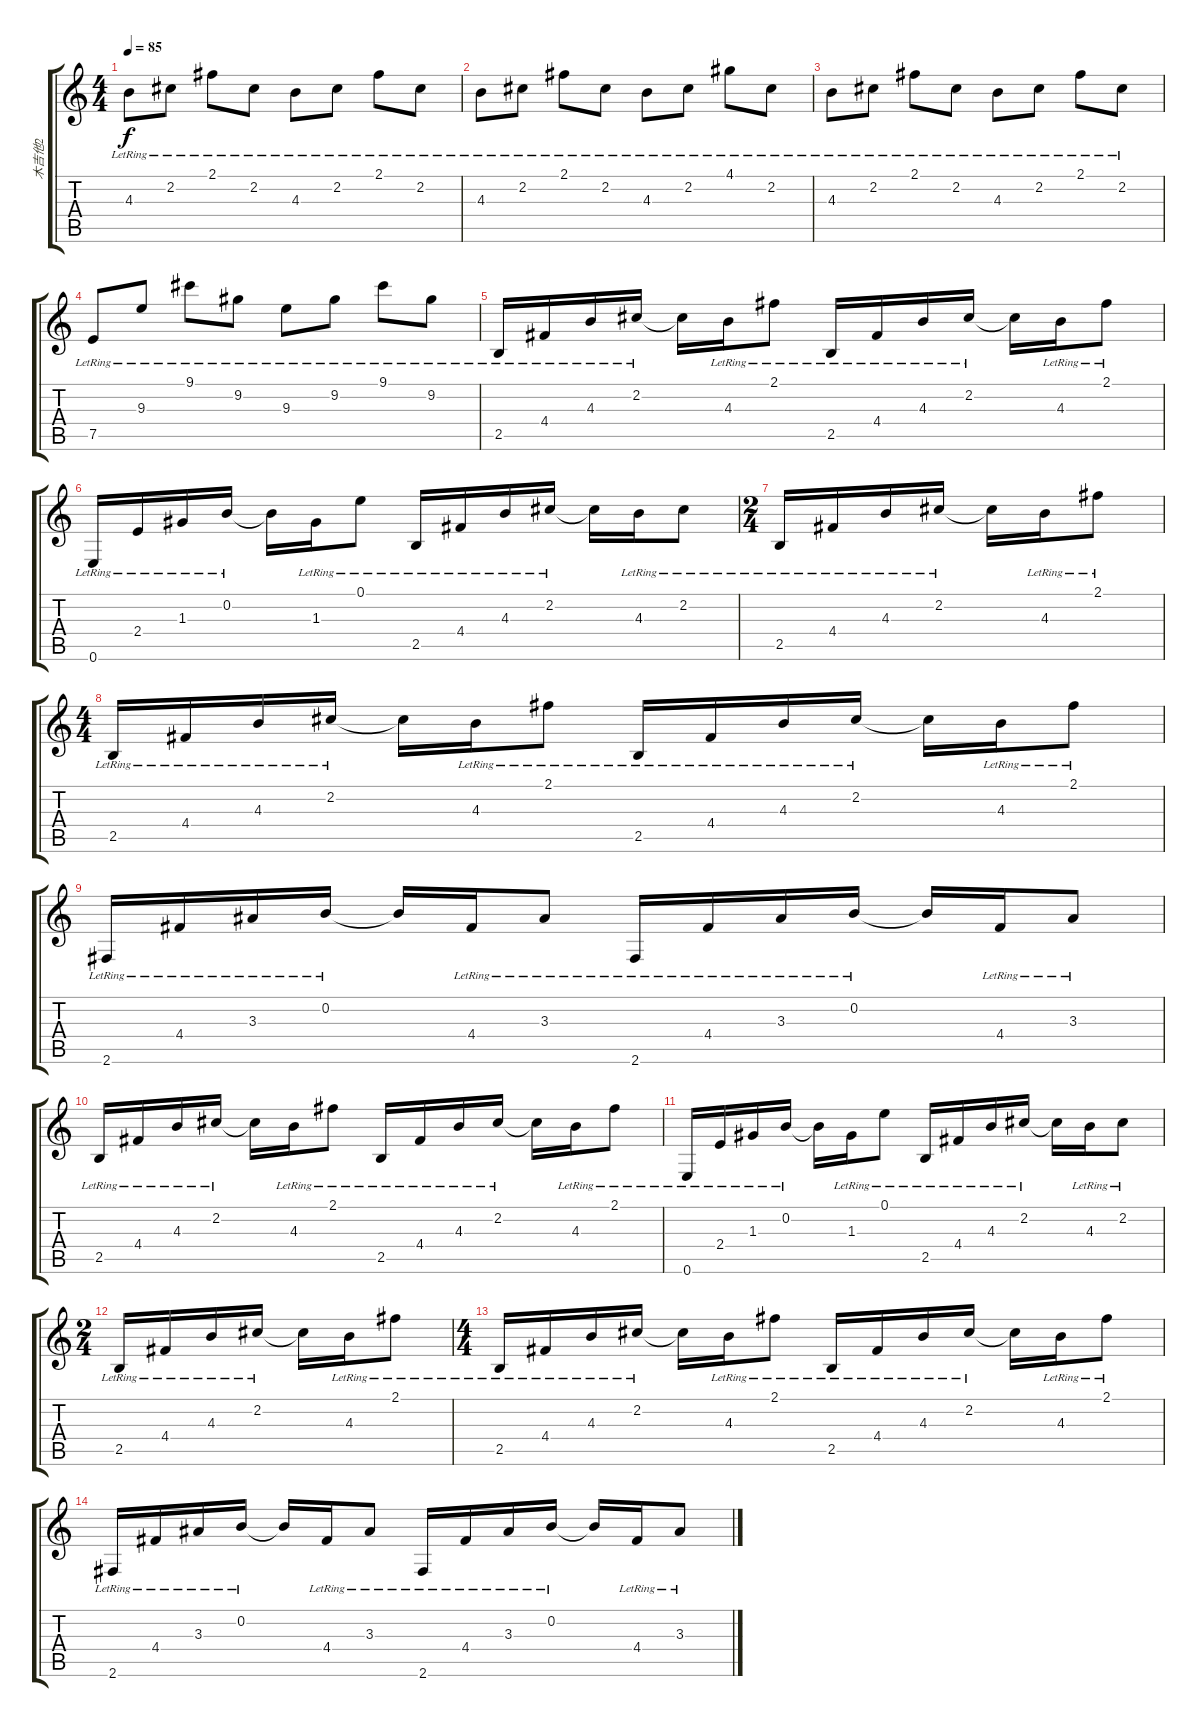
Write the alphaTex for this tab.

\track ("木吉他2" "木吉他2") {instrument acousticguitarsteel}
\staff {score tabs}
\tuning (E4 B3 G3 D3 A2 E2) {hide}
\ts (4 4)
\tempo 85
\clef g2
\ks c
4.3{lr}.8{dy f} 2.2{lr}.8 2.1{lr}.8 2.2{lr}.8 4.3{lr}.8 2.2{lr}.8 2.1{lr}.8 2.2{lr}.8 |
4.3{lr}.8 2.2{lr}.8 2.1{lr}.8 2.2{lr}.8 4.3{lr}.8 2.2{lr}.8 4.1{lr}.8 2.2{lr}.8 |
4.3{lr}.8 2.2{lr}.8 2.1{lr}.8 2.2{lr}.8 4.3{lr}.8 2.2{lr}.8 2.1{lr}.8 2.2{lr}.8 |
7.5{lr}.8 9.3{lr}.8 9.1{lr}.8 9.2{lr}.8 9.3{lr}.8 9.2{lr}.8 9.1{lr}.8 9.2{lr}.8 |
2.5{lr}.16 4.4{lr}.16 4.3{lr}.16 2.2{lr}.16 2.2{t}.16 4.3{lr}.16 2.1{lr}.8 2.5{lr}.16 4.4{lr}.16 4.3{lr}.16 2.2{lr}.16 2.2{t}.16 4.3{lr}.16 2.1{lr}.8 |
0.6{lr}.16 2.4{lr}.16 1.3{lr}.16 0.2{lr}.16 0.2{t}.16 1.3{lr}.16 0.1{lr}.8 2.5{lr}.16 4.4{lr}.16 4.3{lr}.16 2.2{lr}.16 2.2{t}.16 4.3{lr}.16 2.2{lr}.8 |
\ts (2 4)
2.5{lr}.16 4.4{lr}.16 4.3{lr}.16 2.2{lr}.16 2.2{t}.16 4.3{lr}.16 2.1{lr}.8 |
\ts (4 4)
2.5{lr}.16 4.4{lr}.16 4.3{lr}.16 2.2{lr}.16 2.2{t}.16 4.3{lr}.16 2.1{lr}.8 2.5{lr}.16 4.4{lr}.16 4.3{lr}.16 2.2{lr}.16 2.2{t}.16 4.3{lr}.16 2.1{lr}.8 |
2.6{lr}.16 4.4{lr}.16 3.3{lr}.16 0.2{lr}.16 0.2{t}.16 4.4{lr}.16 3.3{lr}.8 2.6{lr}.16 4.4{lr}.16 3.3{lr}.16 0.2{lr}.16 0.2{t}.16 4.4{lr}.16 3.3{lr}.8 |
2.5{lr}.16 4.4{lr}.16 4.3{lr}.16 2.2{lr}.16 2.2{t}.16 4.3{lr}.16 2.1{lr}.8 2.5{lr}.16 4.4{lr}.16 4.3{lr}.16 2.2{lr}.16 2.2{t}.16 4.3{lr}.16 2.1{lr}.8 |
0.6{lr}.16 2.4{lr}.16 1.3{lr}.16 0.2{lr}.16 0.2{t}.16 1.3{lr}.16 0.1{lr}.8 2.5{lr}.16 4.4{lr}.16 4.3{lr}.16 2.2{lr}.16 2.2{t}.16 4.3{lr}.16 2.2{lr}.8 |
\ts (2 4)
2.5{lr}.16 4.4{lr}.16 4.3{lr}.16 2.2{lr}.16 2.2{t}.16 4.3{lr}.16 2.1{lr}.8 |
\ts (4 4)
2.5{lr}.16 4.4{lr}.16 4.3{lr}.16 2.2{lr}.16 2.2{t}.16 4.3{lr}.16 2.1{lr}.8 2.5{lr}.16 4.4{lr}.16 4.3{lr}.16 2.2{lr}.16 2.2{t}.16 4.3{lr}.16 2.1{lr}.8 |
2.6{lr}.16 4.4{lr}.16 3.3{lr}.16 0.2{lr}.16 0.2{t}.16 4.4{lr}.16 3.3{lr}.8 2.6{lr}.16 4.4{lr}.16 3.3{lr}.16 0.2{lr}.16 0.2{t}.16 4.4{lr}.16 3.3{lr}.8
